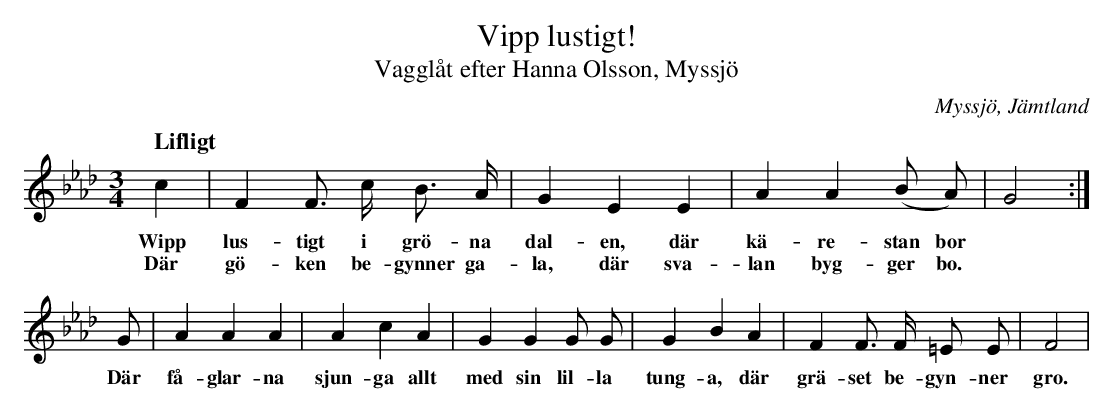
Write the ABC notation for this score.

X:1
T:Vipp lustigt!
T:Vagglåt efter Hanna Olsson, Myssjö
O:Myssjö, Jämtland
M:3/4
L:1/8
Q:"Lifligt"
K:Fm
c2 | F2 F> c B> A | G2 E2 E2 | A2 A2 (B A) | G4 :|
w: Wipp lus-tigt i grö-na dal-en, där kä-re-stan bor
w: Där gö-ken be-gynner ga-la, där sva-lan byg-ger bo.
G | A2 A2 A2 | A2 c2 A2 | G2 G2 G G | G2 B2 A2 | F2 F> F =E E | F4 |
w: Där få-glar-na sjun-ga allt med sin lil-la tung-a, där grä-set be-gyn-ner gro.
